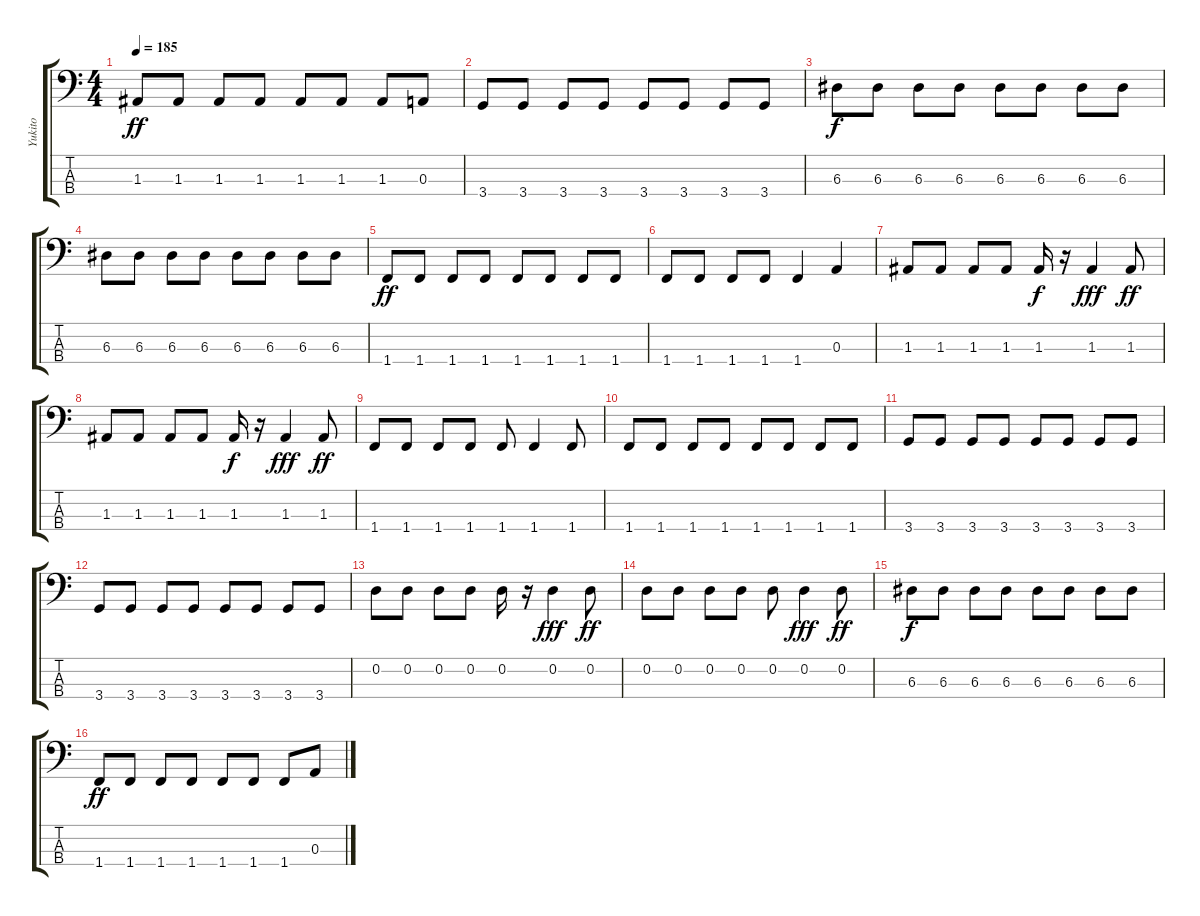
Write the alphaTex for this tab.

\track ("Yukito" "Yukito") {instrument electricbassfinger}
\staff {score tabs}
\tuning (G2 D2 A1 E1) {hide}
\ts (4 4)
\tempo 185
\clef f4
\ks c
1.3.8{dy ff} 1.3.8 1.3.8 1.3.8 1.3.8 1.3.8 1.3.8 0.3.8 |
3.4.8 3.4.8 3.4.8 3.4.8 3.4.8 3.4.8 3.4.8 3.4.8 |
6.3.8{dy f} 6.3.8 6.3.8 6.3.8 6.3.8 6.3.8 6.3.8 6.3.8 |
6.3.8 6.3.8 6.3.8 6.3.8 6.3.8 6.3.8 6.3.8 6.3.8 |
1.4.8{dy ff} 1.4.8 1.4.8 1.4.8 1.4.8 1.4.8 1.4.8 1.4.8 |
1.4.8 1.4.8 1.4.8 1.4.8 1.4.4 0.3.4 |
1.3.8 1.3.8 1.3.8 1.3.8 1.3.16{dy f} r.16 1.3.4{dy fff} 1.3.8{dy ff} |
1.3.8 1.3.8 1.3.8 1.3.8 1.3.16{dy f} r.16 1.3.4{dy fff} 1.3.8{dy ff} |
1.4.8 1.4.8 1.4.8 1.4.8 1.4.8 1.4.4 1.4.8 |
1.4.8 1.4.8 1.4.8 1.4.8 1.4.8 1.4.8 1.4.8 1.4.8 |
3.4.8 3.4.8 3.4.8 3.4.8 3.4.8 3.4.8 3.4.8 3.4.8 |
3.4.8 3.4.8 3.4.8 3.4.8 3.4.8 3.4.8 3.4.8 3.4.8 |
0.2.8 0.2.8 0.2.8 0.2.8 0.2.16 r.16 0.2.4{dy fff} 0.2.8{dy ff} |
0.2.8 0.2.8 0.2.8 0.2.8 0.2.8 0.2.4{dy fff} 0.2.8{dy ff} |
6.3.8{dy f} 6.3.8 6.3.8 6.3.8 6.3.8 6.3.8 6.3.8 6.3.8 |
1.4.8{dy ff} 1.4.8 1.4.8 1.4.8 1.4.8 1.4.8 1.4.8 0.3.8
